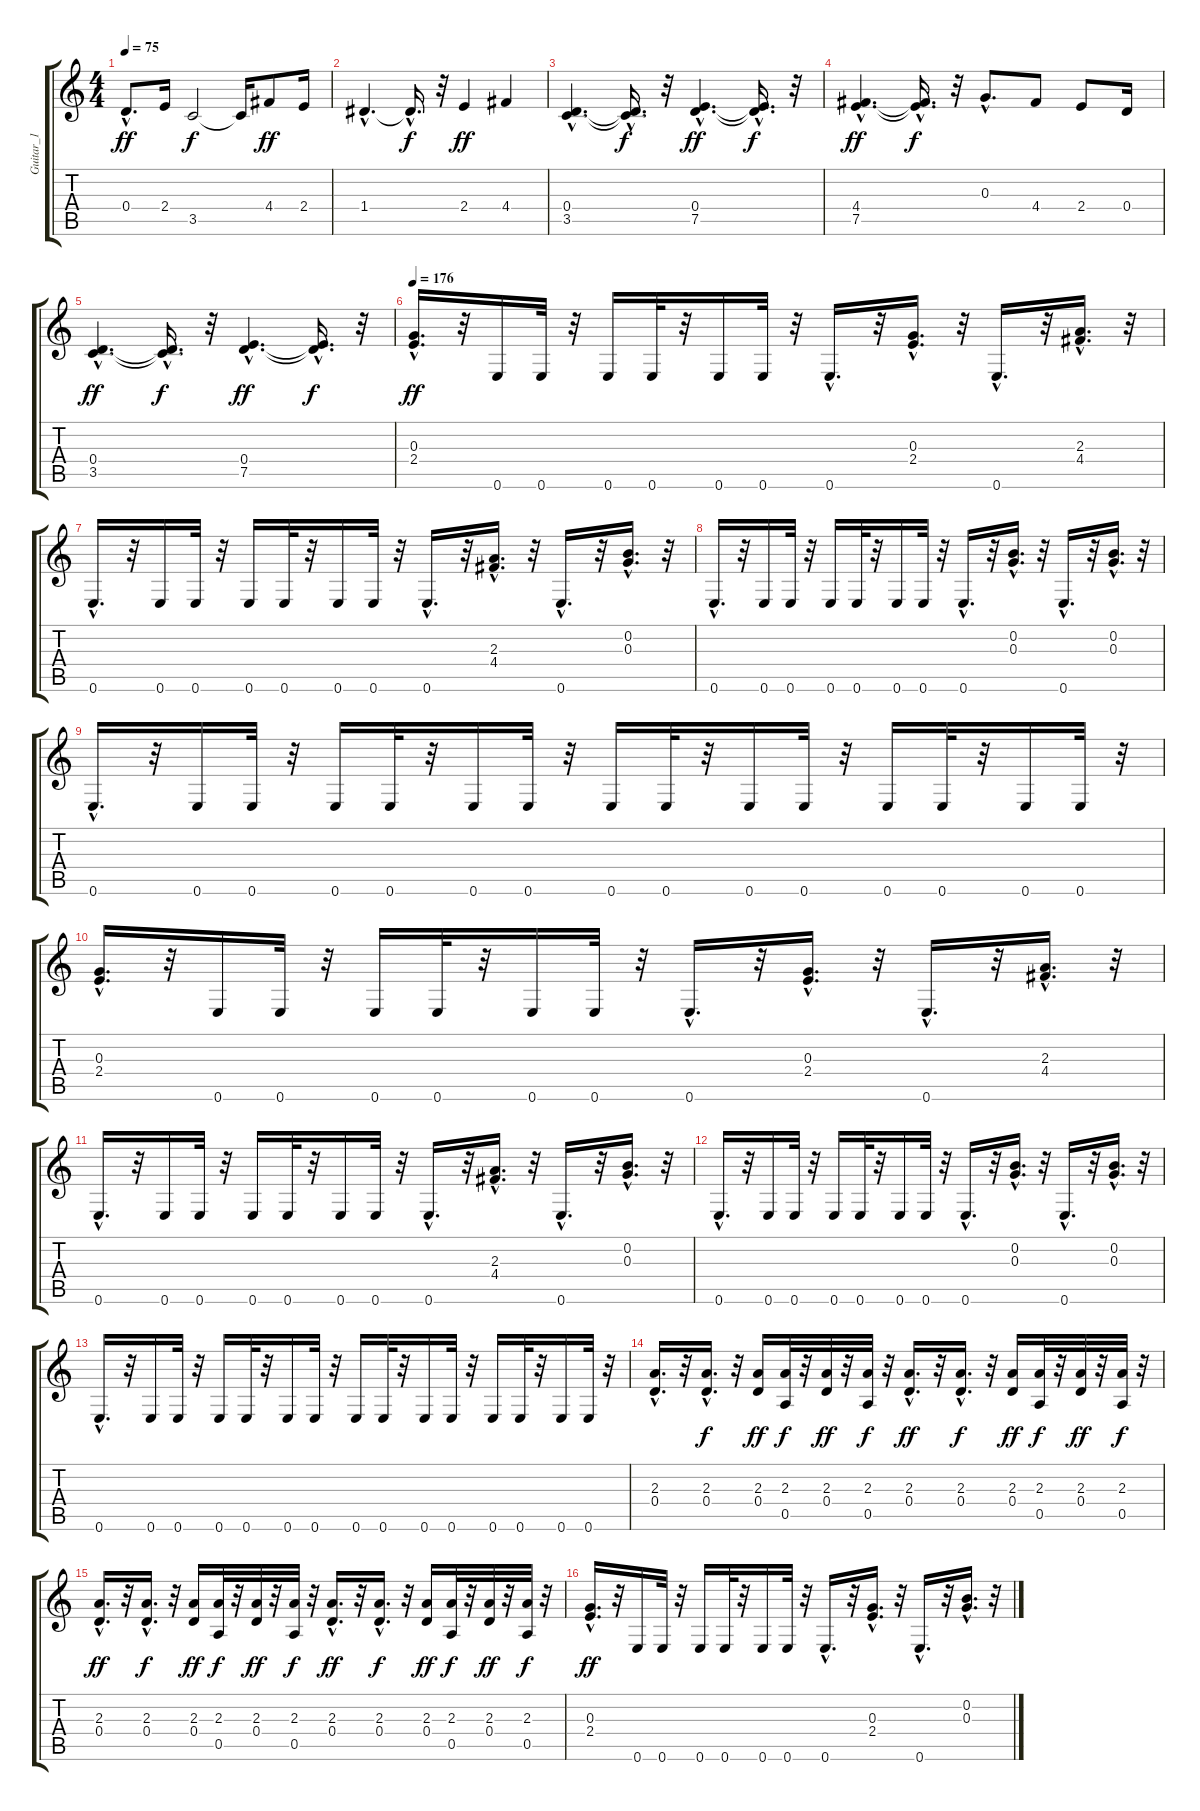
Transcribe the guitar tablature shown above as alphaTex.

\track ("Guitar_1" "Guitar_1") {instrument acousticguitarsteel}
\staff {score tabs}
\tuning (E4 B3 G3 D3 A2 E2) {hide}
\ts (4 4)
\tempo 75
\clef g2
\ks c
0.4{hac}.8{d dy ff} 2.4.16 3.5.2{dy f} 3.5{t}.16 4.4.8{dy ff} 2.4.16 |
1.4{hac}.4{d} 1.4{hac t}.16{d dy f} r.32 2.4.4{dy ff} 4.4.4 |
(0.4{hac} 3.5{hac}).4{d} (0.4{hac t} 3.5{hac t}).16{d dy f} r.32 (0.4{hac} 7.5{hac}).4{d dy ff} (0.4{hac t} 7.5{hac t}).16{d dy f} r.32 |
(4.4{hac} 7.5{hac}).4{d dy ff} (4.4{hac t} 7.5{hac t}).16{d dy f} r.32 0.3{hac}.8{d} 4.4.8 2.4.8 0.4.16 |
(0.4{hac} 3.5{hac}).4{d dy ff} (0.4{hac t} 3.5{hac t}).16{d dy f} r.32 (0.4{hac} 7.5{hac}).4{d dy ff} (0.4{hac t} 7.5{hac t}).16{d dy f} r.32 |
\tempo 176
(0.3{hac} 2.4{hac}).16{d dy ff} r.32 0.6.16 0.6.32 r.32 0.6.16 0.6.32 r.32 0.6.16 0.6.32 r.32 0.6{hac}.16{d} r.32 (0.3{hac} 2.4{hac}).16{d} r.32 0.6{hac}.16{d} r.32 (2.3{hac} 4.4{hac}).16{d} r.32 |
0.6{hac}.16{d} r.32 0.6.16 0.6.32 r.32 0.6.16 0.6.32 r.32 0.6.16 0.6.32 r.32 0.6{hac}.16{d} r.32 (2.3{hac} 4.4{hac}).16{d} r.32 0.6{hac}.16{d} r.32 (0.2{hac} 0.3{hac}).16{d} r.32 |
0.6{hac}.16{d} r.32 0.6.16 0.6.32 r.32 0.6.16 0.6.32 r.32 0.6.16 0.6.32 r.32 0.6{hac}.16{d} r.32 (0.2{hac} 0.3{hac}).16{d} r.32 0.6{hac}.16{d} r.32 (0.2{hac} 0.3{hac}).16{d} r.32 |
0.6{hac}.16{d} r.32 0.6.16 0.6.32 r.32 0.6.16 0.6.32 r.32 0.6.16 0.6.32 r.32 0.6.16 0.6.32 r.32 0.6.16 0.6.32 r.32 0.6.16 0.6.32 r.32 0.6.16 0.6.32 r.32 |
(0.3{hac} 2.4{hac}).16{d} r.32 0.6.16 0.6.32 r.32 0.6.16 0.6.32 r.32 0.6.16 0.6.32 r.32 0.6{hac}.16{d} r.32 (0.3{hac} 2.4{hac}).16{d} r.32 0.6{hac}.16{d} r.32 (2.3{hac} 4.4{hac}).16{d} r.32 |
0.6{hac}.16{d} r.32 0.6.16 0.6.32 r.32 0.6.16 0.6.32 r.32 0.6.16 0.6.32 r.32 0.6{hac}.16{d} r.32 (2.3{hac} 4.4{hac}).16{d} r.32 0.6{hac}.16{d} r.32 (0.2{hac} 0.3{hac}).16{d} r.32 |
0.6{hac}.16{d} r.32 0.6.16 0.6.32 r.32 0.6.16 0.6.32 r.32 0.6.16 0.6.32 r.32 0.6{hac}.16{d} r.32 (0.2{hac} 0.3{hac}).16{d} r.32 0.6{hac}.16{d} r.32 (0.2{hac} 0.3{hac}).16{d} r.32 |
0.6{hac}.16{d} r.32 0.6.16 0.6.32 r.32 0.6.16 0.6.32 r.32 0.6.16 0.6.32 r.32 0.6.16 0.6.32 r.32 0.6.16 0.6.32 r.32 0.6.16 0.6.32 r.32 0.6.16 0.6.32 r.32 |
(2.3{hac} 0.4{hac}).16{d} r.32 (2.3{hac} 0.4{hac}).16{d dy f} r.32 (2.3 0.4).16{dy ff} (2.3 0.5).32{dy f} r.32 (2.3 0.4).32{dy ff} r.32 (2.3 0.5).32{dy f} r.32 (2.3{hac} 0.4{hac}).16{d dy ff} r.32 (2.3{hac} 0.4{hac}).16{d dy f} r.32 (2.3 0.4).16{dy ff} (2.3 0.5).32{dy f} r.32 (2.3 0.4).32{dy ff} r.32 (2.3 0.5).32{dy f} r.32 |
(2.3{hac} 0.4{hac}).16{d dy ff} r.32 (2.3{hac} 0.4{hac}).16{d dy f} r.32 (2.3 0.4).16{dy ff} (2.3 0.5).32{dy f} r.32 (2.3 0.4).32{dy ff} r.32 (2.3 0.5).32{dy f} r.32 (2.3{hac} 0.4{hac}).16{d dy ff} r.32 (2.3{hac} 0.4{hac}).16{d dy f} r.32 (2.3 0.4).16{dy ff} (2.3 0.5).32{dy f} r.32 (2.3 0.4).32{dy ff} r.32 (2.3 0.5).32{dy f} r.32 |
(0.3{hac} 2.4{hac}).16{d dy ff} r.32 0.6.16 0.6.32 r.32 0.6.16 0.6.32 r.32 0.6.16 0.6.32 r.32 0.6{hac}.16{d} r.32 (0.3{hac} 2.4{hac}).16{d} r.32 0.6{hac}.16{d} r.32 (0.2{hac} 0.3{hac}).16{d} r.32
